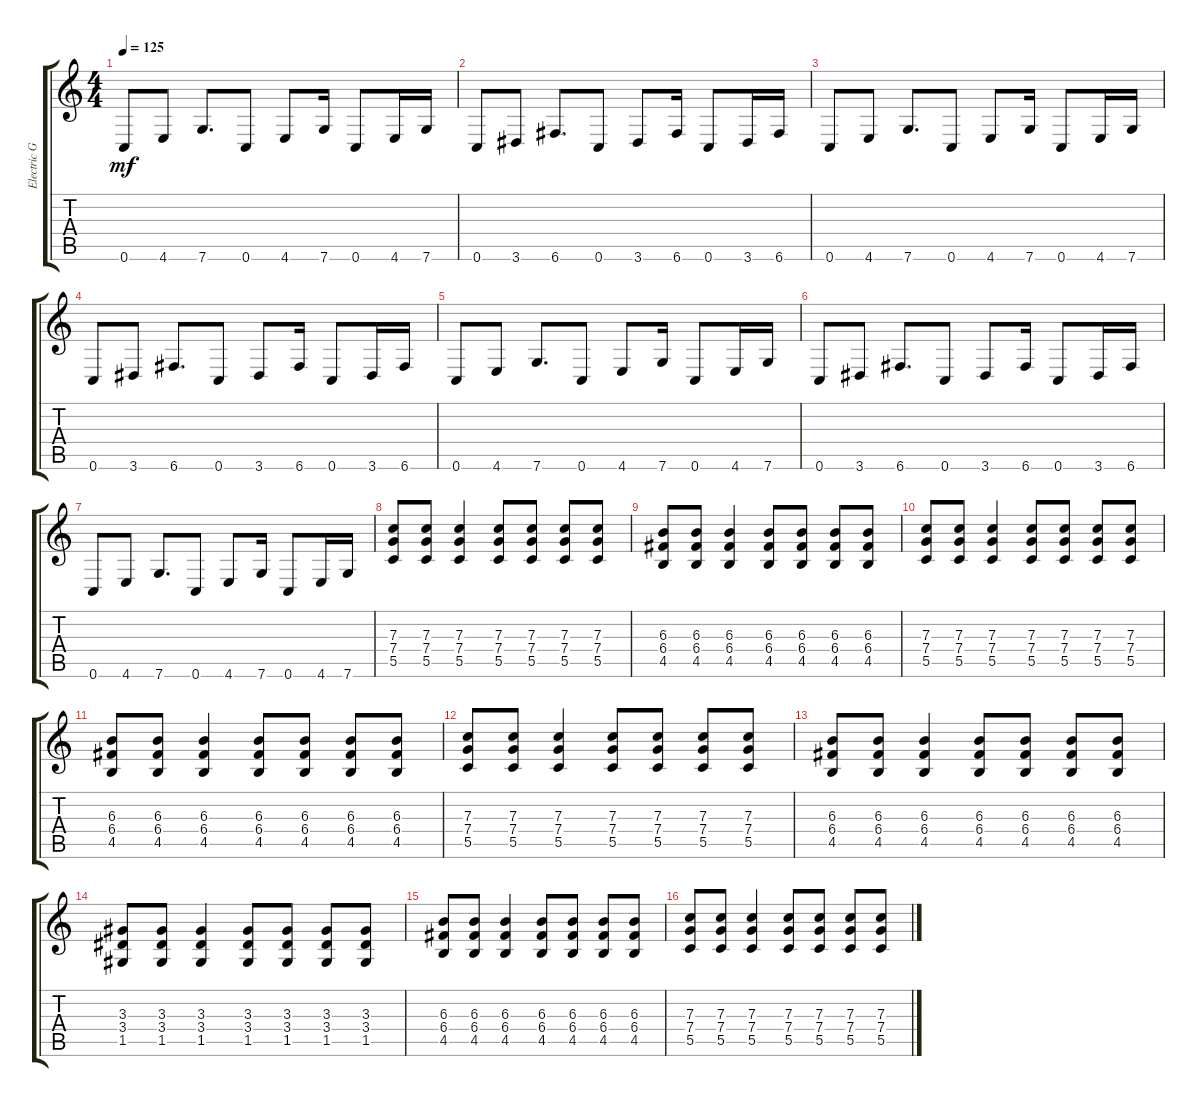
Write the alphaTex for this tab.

\track ("Electric Guitar" "Electric G") {instrument distortionguitar}
\staff {score tabs}
\tuning (D4 A3 F3 C3 G2 C2) {hide}
\ts (4 4)
\tempo 125
\clef g2
\ks c
0.6.8{dy mf} 4.6.8 7.6.8{d} 0.6.8 4.6.8 7.6.16 0.6.8 4.6.16 7.6.16 |
0.6.8 3.6.8 6.6.8{d} 0.6.8 3.6.8 6.6.16 0.6.8 3.6.16 6.6.16 |
0.6.8 4.6.8 7.6.8{d} 0.6.8 4.6.8 7.6.16 0.6.8 4.6.16 7.6.16 |
0.6.8 3.6.8 6.6.8{d} 0.6.8 3.6.8 6.6.16 0.6.8 3.6.16 6.6.16 |
0.6.8 4.6.8 7.6.8{d} 0.6.8 4.6.8 7.6.16 0.6.8 4.6.16 7.6.16 |
0.6.8 3.6.8 6.6.8{d} 0.6.8 3.6.8 6.6.16 0.6.8 3.6.16 6.6.16 |
0.6.8 4.6.8 7.6.8{d} 0.6.8 4.6.8 7.6.16 0.6.8 4.6.16 7.6.16 |
(7.3 7.4 5.5).8 (7.3 7.4 5.5).8 (7.3 7.4 5.5).4 (7.3 7.4 5.5).8 (7.3 7.4 5.5).8 (7.3 7.4 5.5).8 (7.3 7.4 5.5).8 |
(6.3 6.4 4.5).8 (6.3 6.4 4.5).8 (6.3 6.4 4.5).4 (6.3 6.4 4.5).8 (6.3 6.4 4.5).8 (6.3 6.4 4.5).8 (6.3 6.4 4.5).8 |
(7.3 7.4 5.5).8 (7.3 7.4 5.5).8 (7.3 7.4 5.5).4 (7.3 7.4 5.5).8 (7.3 7.4 5.5).8 (7.3 7.4 5.5).8 (7.3 7.4 5.5).8 |
(6.3 6.4 4.5).8 (6.3 6.4 4.5).8 (6.3 6.4 4.5).4 (6.3 6.4 4.5).8 (6.3 6.4 4.5).8 (6.3 6.4 4.5).8 (6.3 6.4 4.5).8 |
(7.3 7.4 5.5).8 (7.3 7.4 5.5).8 (7.3 7.4 5.5).4 (7.3 7.4 5.5).8 (7.3 7.4 5.5).8 (7.3 7.4 5.5).8 (7.3 7.4 5.5).8 |
(6.3 6.4 4.5).8 (6.3 6.4 4.5).8 (6.3 6.4 4.5).4 (6.3 6.4 4.5).8 (6.3 6.4 4.5).8 (6.3 6.4 4.5).8 (6.3 6.4 4.5).8 |
(3.3 3.4 1.5).8 (3.3 3.4 1.5).8 (3.3 3.4 1.5).4 (3.3 3.4 1.5).8 (3.3 3.4 1.5).8 (3.3 3.4 1.5).8 (3.3 3.4 1.5).8 |
(6.3 6.4 4.5).8 (6.3 6.4 4.5).8 (6.3 6.4 4.5).4 (6.3 6.4 4.5).8 (6.3 6.4 4.5).8 (6.3 6.4 4.5).8 (6.3 6.4 4.5).8 |
(7.3 7.4 5.5).8 (7.3 7.4 5.5).8 (7.3 7.4 5.5).4 (7.3 7.4 5.5).8 (7.3 7.4 5.5).8 (7.3 7.4 5.5).8 (7.3 7.4 5.5).8
